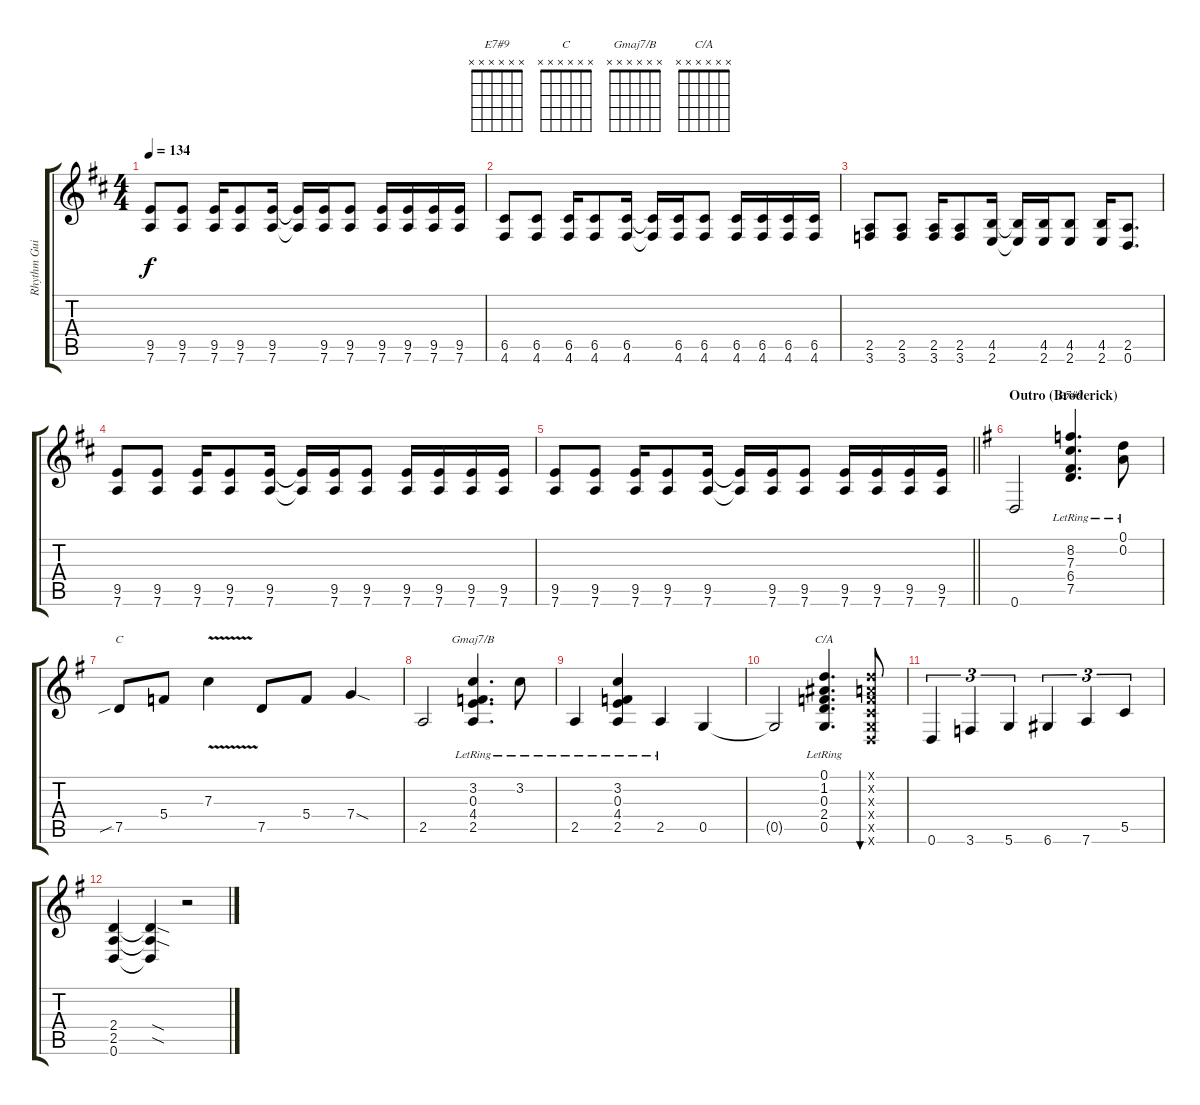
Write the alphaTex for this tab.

\track ("Rhythm Guitar 2" "Rhythm Gui") {instrument distortionguitar}
\staff {score tabs}
\tuning (D4 A3 F3 C3 G2 D2) {hide}
\chord ("E7#9" x x x x x x)
\chord ("C" x x x x x x)
\chord ("Gmaj7/B" x x x x x x)
\chord ("C/A" x x x x x x)
\ts (4 4)
\tempo 134
\clef g2
\ks bminor
(9.5 7.6).8{dy f} (9.5 7.6).8 (9.5 7.6).16 (9.5 7.6).8 (9.5 7.6).16 (9.5{t} 7.6{t}).16 (9.5 7.6).16 (9.5 7.6).8 (9.5 7.6).16 (9.5 7.6).16 (9.5 7.6).16 (9.5 7.6).16 |
(6.5 4.6).8 (6.5 4.6).8 (6.5 4.6).16 (6.5 4.6).8 (6.5 4.6).16 (6.5{t} 4.6{t}).16 (6.5 4.6).16 (6.5 4.6).8 (6.5 4.6).16 (6.5 4.6).16 (6.5 4.6).16 (6.5 4.6).16 |
(2.5 3.6).8 (2.5 3.6).8 (2.5 3.6).16 (2.5 3.6).8 (4.5 2.6).16 (4.5{t} 2.6{t}).16 (4.5 2.6).16 (4.5 2.6).8 (4.5 2.6).16 (2.5 0.6).8{d} |
(9.5 7.6).8 (9.5 7.6).8 (9.5 7.6).16 (9.5 7.6).8 (9.5 7.6).16 (9.5{t} 7.6{t}).16 (9.5 7.6).16 (9.5 7.6).8 (9.5 7.6).16 (9.5 7.6).16 (9.5 7.6).16 (9.5 7.6).16 |
\barLineRight lightlight
(9.5 7.6).8 (9.5 7.6).8 (9.5 7.6).16 (9.5 7.6).8 (9.5 7.6).16 (9.5{t} 7.6{t}).16 (9.5 7.6).16 (9.5 7.6).8 (9.5 7.6).16 (9.5 7.6).16 (9.5 7.6).16 (9.5 7.6).16 |
\section ("" "Outro (Broderick)")
\ks eminor
0.6.2 (8.2{lr} 7.3{lr} 6.4{lr} 7.5{lr}).4{d ch "E7#9"} (0.1{lr} 0.2{lr}).8 |
7.5{sib}.8{ch "C"} 5.4.8 7.3{v}.4 7.5.8 5.4.8 7.4{sod}.4 |
2.5.2 (3.2{lr} 0.3{lr} 4.4{lr} 2.5{lr}).4{d ch "Gmaj7/B"} 3.2{lr}.8 |
2.5{lr}.4 (3.2{lr} 0.3{lr} 4.4{lr} 2.5{lr}).4 2.5{lr}.4 0.5.4 |
0.5{t}.2 (0.1{lr} 1.2{lr} 0.3{lr} 2.4{lr} 0.5{lr}).4{d ch "C/A"} (0.1{x} 0.2{x} 0.3{x} 0.4{x} 0.5{x} 0.6{x}).8{bu 30} |
0.6.4{tu (3 2)} 3.6.4{tu (3 2)} 5.6.4{tu (3 2)} 6.6.4{tu (3 2)} 7.6.4{tu (3 2)} 5.5.4{tu (3 2)} |
(2.4 2.5 0.6).4 (2.4{sod t} 2.5{sod t} 0.6{t}).4 r.2
